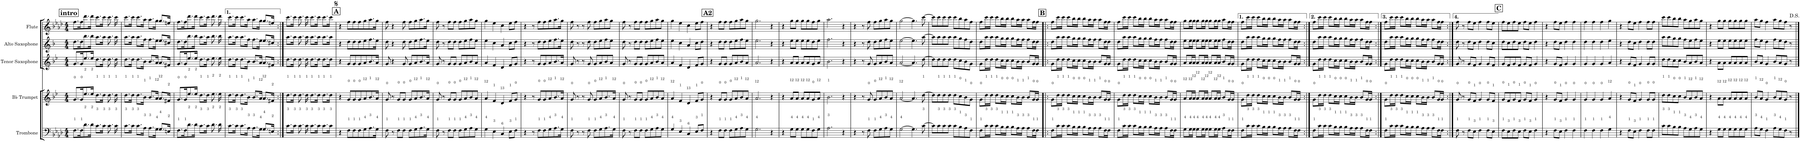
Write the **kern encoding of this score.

**kern	**kern	**kern	**kern	**kern
*part5	*part4	*part3	*part2	*part1
*staff5	*staff4	*staff3	*staff2	*staff1
*I"Trombone	*I"Bb Trumpet	*I"Tenor Saxophone	*I"Alto Saxophone	*I"Flute
*I'Tbn.	*I'Bb Tpt.	*I'T. Sax.	*I'A. Sax.	*I'Fl.
*clefF4	*clefG2	*clefG2	*clefG2	*clefG2
*	*Trd1c2	*Trd8c14	*Trd5c9	*
*k[b-e-a-d-]	*k[b-e-]	*k[b-e-]	*k[b-]	*k[b-e-a-d-]
*M4/4	*M4/4	*M4/4	*M4/4	*M4/4
!!LO:REH:place=s1:a:B:cj:fs=14:t=intro
=1	=1	=1	=1	=1
8.F\L	8.g/L	8.g/L	8.dd\L	8.ff\L
16F\K	16g/K	16g/K	16dd\K	16ff\K
8.d-\	8.ee-/	8.ee-/	8.bb-\	8.ddd-\
16d-\Jk	16ee-/Jk	16ee-/Jk	16bb-\Jk	16ddd-\Jk
8.c\L	8.dd\L	8.dd\L	8.aa\L	8.ccc\L
16c\Jk	16dd\Jk	16dd\Jk	16aa\Jk	16ccc\Jk
8.c\	8.dd\	8.dd\	8.aa\	8.ccc\
16c\	16dd\	16dd\	16aa\	16ccc\
=2	=2	=2	=2	=2
8.c\L	8.dd\L	8.dd\L	8.aa\L	8.ccc\L
16c\Jk	16dd\Jk	16dd\Jk	16aa\Jk	16ccc\Jk
8.c\L	8.dd\L	8.dd\L	8.aa\L	8.ccc\L
16A-\Jk	16b-\Jk	16b-\Jk	16ff\Jk	16aa-\Jk
8.A-\L	8.b-/L	8.b-/L	8.ff\L	8.aa-\L
16G\Jk	16a/Jk	16a/Jk	16ee\Jk	16gg\Jk
8.G/L	8.a/L	8.a/L	8.ee/L	8.gg/L
16En/Jk	16f#X/Jk	16f#X/Jk	16cc#X/Jk	16een/Jk
=3	=3	=3	=3	=3
8.F\L	8.g/L	8.g/L	8.dd\L	8.ff\L
16F\K	16g/K	16g/K	16dd\K	16ff\K
8.d-\	8.ee-/	8.ee-/	8.bb-\	8.ddd-\
16d-\Jk	16ee-/Jk	16ee-/Jk	16bb-\Jk	16ddd-\Jk
8.c\L	8.dd\L	8.dd\L	8.aa\L	8.ccc\L
16c\Jk	16dd\Jk	16dd\Jk	16aa\Jk	16ccc\Jk
8.d-\	8.ee-\	8.ee-\	8.bb-\	8.ddd-\
16d-\	16ee-\	16ee-\	16bb-\	16ddd-\
=4	=4	=4	=4	=4
8.c\L	8.dd\L	8.dd\L	8.aa\L	8.ccc\L
16c\Jk	16dd\Jk	16dd\Jk	16aa\Jk	16ccc\Jk
8.c\L	8.dd\L	8.dd\L	8.aa\L	8.ccc\L
16A-\Jk	16b-\Jk	16b-\Jk	16ff\Jk	16aa-\Jk
8.A-\L	8.b-/L	8.b-/L	8.ff\L	8.aa-\L
16G\Jk	16a/Jk	16a/Jk	16ee\Jk	16gg\Jk
8.G/L	8.a/L	8.a/L	8.ee/L	8.gg/L
16En/Jk	16f#X/Jk	16f#X/Jk	16cc#X/Jk	16een/Jk
=5:|!	=5:|!	=5:|!	=5:|!	=5:|!
8.c\L	8.dd\L	8.dd\L	8.aa\L	8.ccc\L
16c\Jk	16dd\Jk	16dd\Jk	16aa\Jk	16ccc\Jk
8.c\	8.dd\	8.dd\	8.aa\	8.ccc\
16c\	16dd\	16dd\	16aa\	16ccc\
8.c\L	8.dd\L	8.dd\L	8.aa\L	8.ccc\L
16c\Jk	16dd\Jk	16dd\Jk	16aa\Jk	16ccc\Jk
8.c\L	8.dd\L	8.dd\L	8.aa\L	8.ccc\L
16c\Jk	16dd\Jk	16dd\Jk	16aa\Jk	16ccc\Jk
!!LO:REH:place=s1:a:B:cj:fs=14:t=A
=6	=6	=6	=6	=6
4r	4r	4r	4r	4r
8F\L	8g/L	8g/L	8dd\L	8ff\L
8F\	8g/	8g/	8dd\	8ff\
8F\	8g/	8g/	8dd\	8ff\
8G\	8a/	8a/	8ee\	8gg\
8.A-\	8.b-/	8.b-/	8.ff\	8.aa-\
16G\Jk	16a/Jk	16a/Jk	16ee\Jk	16gg\Jk
=7	=7	=7	=7	=7
8F\	8g/	8g/	8dd\	8ff\
8r	8r	4r	4r	4r
8F\L	8g/L	.	.	.
8F\J	8g/J	8g/	8dd\	8ff\
8F\L	8g/L	8g/L	8dd\L	8ff\L
8G\	8a/	8a/	8ee\	8gg\
8.A-\	8.b-/	8.b-/	8.ff\	8.aa-\
16G\Jk	16a/Jk	16a/Jk	16ee\Jk	16gg\Jk
=8	=8	=8	=8	=8
8F\	8g/	8g/	8dd\	8ff\
8r	8r	8r	8r	8r
8F\L	8g/L	8g/L	8dd\L	8ff\L
8F\J	8g/J	8g/J	8dd\J	8ff\J
8F\L	8g/L	8g/L	8dd\L	8ff\L
8G\	8a/	8a/	8ee\	8gg\
8A-\	8b-/	8b-/	8ff\	8aa-\
8G\J	8a/J	8a/J	8ee\J	8gg\J
=9	=9	=9	=9	=9
4G\	4a/	4a/	4ee\	4gg\
4E-\	4f/	4f/	4cc\	4ee-\
4C/	4d/	4d/	4a/	4cc\
8E-\L	8f/L	8f/L	8cc\L	8ee-\L
8F\J	8g/J	8g/J	8dd\J	8ff\J
=10	=10	=10	=10	=10
4r	4r	4r	4r	4r
8r	8r	8r	8r	8r
8F\L	8g/L	8g/L	8dd\L	8ff\L
8F\	8g/	8g/	8dd\	8ff\
8G\	8a/	8a/	8ee\	8gg\
8.A-\	8.b-/	8.b-/	8.ff\	8.aa-\
16G\Jk	16a/Jk	16a/Jk	16ee\Jk	16gg\Jk
=11	=11	=11	=11	=11
8F\	8g/	8g/	8dd\	8ff\
8r	8r	8r	8r	8r
8r	8r	8r	8r	8r
8F\	8g/	8g/	8dd\	8ff\
8F\L	8g/L	8g/L	8dd\L	8ff\L
8G\	8a/	8a/	8ee\	8gg\
8.A-\	8.b-/	8b-/	8ff\	8aa-\
.	.	8a/J	8ee\J	8gg\J
16G\Jk	16a/Jk	.	.	.
=12	=12	=12	=12	=12
8F\	8g/	8g/	8dd\	8ff\
8r	8r	8r	8r	8r
8F\L	8g/L	8g/L	8dd\L	8ff\L
8F\J	8g/J	8g/J	8dd\J	8ff\J
8F\L	8g/L	8g/L	8dd\L	8ff\L
8G\	8a/	8a/	8ee\	8gg\
8A-\	8b-/	8b-/	8ff\	8aa-\
8G\J	8a/J	8a/J	8ee\J	8gg\J
=13	=13	=13	=13	=13
4G/	4a/	4a/	4ee\	4gg\
4E-/	4f/	4f/	4cc\	4ee-\
4C/	4d/	4d/	4a/	4cc\
8E-/L	8f/L	8f/L	8cc\L	8ee-\L
8F/J	8g/J	8g/J	8dd\J	8ff\J
!!LO:REH:place=s1:a:B:cj:fs=14:t=A2
=14	=14	=14	=14	=14
4r	4r	4r	4r	4r
8F\L	8g/L	8g/L	8dd\L	8ff\L
8F\J	8g/J	8g/J	8dd\J	8ff\J
8F\L	8g/L	8g/L	8dd\L	8ff\L
8G\	8a/	8a/	8ee\	8gg\
8A-\	8b-/	8b-/	8ff\	8aa-\
8G\J	8a/J	8a/J	8ee\J	8gg\J
=15	=15	=15	=15	=15
2.G\	2.a/	2.a/	2.ee\	2.gg\
4r	4r	4r	4r	4r
=16	=16	=16	=16	=16
4r	4r	4r	4r	4r
8G\L	8a/L	8a/L	8ee\L	8gg\L
8G\J	8a/J	8a/J	8ee\J	8gg\J
8G\L	8a/L	8a/L	8ee\L	8gg\L
8G\	8a/	8a/	8ee\	8gg\
8F\	8g/	8g/	8dd\	8ff\
8G\J	8a/J	8a/J	8ee\J	8gg\J
=17	=17	=17	=17	=17
2.A-\	2.b-\	2.b-\	2.ff\	2.aa-\
4r	4r	4r	4r	4r
=18	=18	=18	=18	=18
4r	4r	4r	4r	4r
8r	8r	8r	8r	8r
8F\	8g/	8g/	8dd\	8ff\
8F\L	8g/L	8g/L	8dd\L	8ff\L
8G\	8a/	8a/	8ee\	8gg\
8A-\	8b-/	8b-/	8ff\	8aa-\
8G\J	8a/J	8a/J	8ee\J	8gg\J
=19	=19	=19	=19	=19
[2G\	[2a/	[2a/	[2ee\	[2gg\
4.G\]	4.a/]	4.a/]	4.ee\]	4.gg\]
[8c\	[8dd\	[8dd\	[8aa\	[8ccc\
=20	=20	=20	=20	=20
8c\L]	8dd\L]	8dd\L]	8aa\L]	8ccc\L]
8c\	8dd\	8dd\	8aa\	8ccc\
8c\	8dd\	8dd\	8aa\	8ccc\
8c\J	8dd\J	8dd\J	8aa\J	8ccc\J
8c\L	8dd\L	8dd\L	8aa\L	8ccc\L
8B-\	8cc\	8cc\	8gg\	8bb-\
8A-\	8b-\	8b-\	8ff\	8aa-\
8F\J	8g\J	8g\J	8dd\J	8ff\J
=21	=21	=21	=21	=21
8F\L	8g\L	8g\L	8dd\L	8ff\L
16c\L	16dd\L	16dd\L	16aa\L	16ccc\L
16c\JJ	16dd\JJ	16dd\JJ	16aa\JJ	16ccc\JJ
8c\L	8dd\L	8dd\L	8aa\L	8ccc\L
16B-\L	16cc\L	16cc\L	16gg\L	16bb-\L
16B-\JJ	16cc\JJ	16cc\JJ	16gg\JJ	16bb-\JJ
8B-\L	8cc\L	8cc\L	8gg\L	8bb-\L
16A-\L	16b-\L	16b-\L	16ff\L	16aa-\L
16A-\JJ	16b-\JJ	16b-\JJ	16ff\JJ	16aa-\JJ
8A-\L	8b-/L	8b-/L	8ff\L	8aa-\L
16F\L	16g/L	16g/L	16dd\L	16ff\L
16F\JJ	16g/JJ	16g/JJ	16dd\JJ	16ff\JJ
!!LO:REH:place=s1:a:B:cj:fs=14:t=B
=22!|:	=22!|:	=22!|:	=22!|:	=22!|:
8F\L	8g\L	8g\L	8dd\L	8ff\L
16c\L	16dd\L	16dd\L	16aa\L	16ccc\L
16c\JJ	16dd\JJ	16dd\JJ	16aa\JJ	16ccc\JJ
8c\L	8dd\L	8dd\L	8aa\L	8ccc\L
16B-\L	16cc\L	16cc\L	16gg\L	16bb-\L
16B-\JJ	16cc\JJ	16cc\JJ	16gg\JJ	16bb-\JJ
8B-\L	8cc\L	8cc\L	8gg\L	8bb-\L
16A-\L	16b-\L	16b-\L	16ff\L	16aa-\L
16A-\JJ	16b-\JJ	16b-\JJ	16ff\JJ	16aa-\JJ
8A-\L	8b-/L	8b-/L	8ff\L	8aa-\L
16F\L	16g/L	16g/L	16dd\L	16ff\L
16F\JJ	16g/JJ	16g/JJ	16dd\JJ	16ff\JJ
=23	=23	=23	=23	=23
8F\L	8g\L	8g\L	8dd\L	8ff\L
16c\L	16dd\L	16dd\L	16aa\L	16ccc\L
16c\JJ	16dd\JJ	16dd\JJ	16aa\JJ	16ccc\JJ
8c\L	8dd\L	8dd\L	8aa\L	8ccc\L
16B-\L	16cc\L	16cc\L	16gg\L	16bb-\L
16B-\JJ	16cc\JJ	16cc\JJ	16gg\JJ	16bb-\JJ
8B-\L	8cc\L	8cc\L	8gg\L	8bb-\L
16A-\L	16b-\L	16b-\L	16ff\L	16aa-\L
16A-\JJ	16b-\JJ	16b-\JJ	16ff\JJ	16aa-\JJ
8A-\L	8b-/L	8b-/L	8ff\L	8aa-\L
16F\L	16g/L	16g/L	16dd\L	16ff\L
16F\JJ	16g/JJ	16g/JJ	16dd\JJ	16ff\JJ
=24	=24	=24	=24	=24
8G\L	8a/L	8a/L	8ee\L	8gg\L
16G\L	16a/L	16a/L	16ee\L	16gg\L
16G\JJ	16a/JJ	16a/JJ	16ee\JJ	16gg\JJ
8G\L	8a/L	8a/L	8ee\L	8gg\L
16G\L	16a/L	16a/L	16ee\L	16gg\L
16G\JJ	16a/JJ	16a/JJ	16ee\JJ	16gg\JJ
8G\L	8a/L	8a/L	8ee\L	8gg\L
16G\L	16a/L	16a/L	16ee\L	16gg\L
16G\JJ	16a/JJ	16a/JJ	16ee\JJ	16gg\JJ
8A-\L	8b-/L	8b-/L	8ff\L	8aa-\L
16F\L	16g/L	16g/L	16dd\L	16ff\L
16F\JJ	16g/JJ	16g/JJ	16dd\JJ	16ff\JJ
=25	=25	=25	=25	=25
8F\L	8g\L	8g\L	8dd\L	8ff\L
16c\L	16dd\L	16dd\L	16aa\L	16ccc\L
16c\JJ	16dd\JJ	16dd\JJ	16aa\JJ	16ccc\JJ
8c\L	8dd\L	8dd\L	8aa\L	8ccc\L
16B-\L	16cc\L	16cc\L	16gg\L	16bb-\L
16B-\JJ	16cc\JJ	16cc\JJ	16gg\JJ	16bb-\JJ
8B-\L	8cc\L	8cc\L	8gg\L	8bb-\L
16A-\L	16b-\L	16b-\L	16ff\L	16aa-\L
16A-\JJ	16b-\JJ	16b-\JJ	16ff\JJ	16aa-\JJ
8A-\L	8b-/L	8b-/L	8ff\L	8aa-\L
16F\L	16g/L	16g/L	16dd\L	16ff\L
16F\JJ	16g/JJ	16g/JJ	16dd\JJ	16ff\JJ
=26:|!	=26:|!	=26:|!	=26:|!	=26:|!
8F\L	8g\L	8g\L	8dd\L	8ff\L
16c\L	16dd\L	16dd\L	16aa\L	16ccc\L
16c\JJ	16dd\JJ	16dd\JJ	16aa\JJ	16ccc\JJ
8c\L	8dd\L	8dd\L	8aa\L	8ccc\L
16B-\L	16cc\L	16cc\L	16gg\L	16bb-\L
16B-\JJ	16cc\JJ	16cc\JJ	16gg\JJ	16bb-\JJ
8B-\L	8cc\L	8cc\L	8gg\L	8bb-\L
16A-\L	16b-\L	16b-\L	16ff\L	16aa-\L
16A-\JJ	16b-\JJ	16b-\JJ	16ff\JJ	16aa-\JJ
8A-\L	8b-/L	8b-/L	8ff\L	8aa-\L
16F\L	16g/L	16g/L	16dd\L	16ff\L
16F\JJ	16g/JJ	16g/JJ	16dd\JJ	16ff\JJ
=27:|!	=27:|!	=27:|!	=27:|!	=27:|!
8F\L	8g\L	8g\L	8dd\L	8ff\L
16c\L	16dd\L	16dd\L	16aa\L	16ccc\L
16c\JJ	16dd\JJ	16dd\JJ	16aa\JJ	16ccc\JJ
8c\L	8dd\L	8dd\L	8aa\L	8ccc\L
16B-\L	16cc\L	16cc\L	16gg\L	16bb-\L
16B-\JJ	16cc\JJ	16cc\JJ	16gg\JJ	16bb-\JJ
8B-\L	8cc\L	8cc\L	8gg\L	8bb-\L
16A-\L	16b-\L	16b-\L	16ff\L	16aa-\L
16A-\JJ	16b-\JJ	16b-\JJ	16ff\JJ	16aa-\JJ
8A-\L	8b-/L	8b-/L	8ff\L	8aa-\L
16F\L	16g/L	16g/L	16dd\L	16ff\L
16F\JJ	16g/JJ	16g/JJ	16dd\JJ	16ff\JJ
=28:|!	=28:|!	=28:|!	=28:|!	=28:|!
8F\	8g/	8g/	8dd\	8ff\
8r	8r	8r	8r	8r
8F\L	8g/L	8g/L	8dd\L	8ff\L
8E-\J	8f/J	8f/J	8cc\J	8ee-\J
4F\	4g/	4g/	4dd\	4ff\
8F\L	8g/L	8g/L	8dd\L	8ff\L
8E-\J	8f/J	8f/J	8cc\J	8ee-\J
!!LO:REH:place=s1:a:B:cj:fs=14:t=C
=29	=29	=29	=29	=29
8F\L	8g/L	8g/L	8dd\L	8ff\L
8E-\	8f/	8f/	8cc\	8ee-\
8F\	8g/	8g/	8dd\	8ff\
8E-\J	8f/J	8f/J	8cc\J	8ee-\J
8F\L	8g/L	8g/L	8dd\L	8ff\L
8E-\J	8f/J	8f/J	8cc\J	8ee-\J
4F\	4g/	4g/	4dd\	4ff\
=30	=30	=30	=30	=30
4r	4r	4r	4r	4r
8F\L	8g/L	8g/L	8dd\L	8ff\L
8E-\J	8f/J	8f/J	8cc\J	8ee-\J
4F\	4g/	4g/	4dd\	4ff\
4F\	4g/	4g/	4dd\	4ff\
=31	=31	=31	=31	=31
4F\	4g/	4g/	4dd\	4ff\
4F\	4g/	4g/	4dd\	4ff\
4F\	4g/	4g/	4dd\	4ff\
4G\	4a/	4a/	4ee\	4gg\
=32	=32	=32	=32	=32
4r	4r	4r	4r	4r
8F\L	8g/L	8g/L	8dd\L	8ff\L
8E-\J	8f/J	8f/J	8cc\J	8ee-\J
4F\	4g/	4g/	4dd\	4ff\
8F\L	8g/L	8g/L	8dd\L	8ff\L
8F\J	8g/J	8g/J	8dd\J	8ff\J
=33	=33	=33	=33	=33
8c\L	8dd\L	8dd\L	8aa\L	8ccc\L
8c\	8dd\	8dd\	8aa\	8ccc\
8B-\	8cc\	8cc\	8gg\	8bb-\
8B-\J	8cc\J	8cc\J	8gg\J	8bb-\J
8A-\L	8b-/L	8b-/L	8ff\L	8aa-\L
8G\	8a/	8a/	8ee\	8gg\
8A-\	8b-/	8b-/	8ff\	8aa-\
8G\J	8a/J	8a/J	8ee\J	8gg\J
=34	=34	=34	=34	=34
4r	4r	4r	4r	4r
8G\L	8a\L	8a\L	8ee\L	8gg\L
8G\J	8a\J	8a\J	8ee\J	8gg\J
8G\L	8a/L	8a/L	8ee\L	8gg\L
8G\	8a/	8a/	8ee\	8gg\
8G\	8a/	8a/	8ee\	8gg\
8G\J	8a/J	8a/J	8ee\J	8gg\J
=35	=35	=35	=35	=35
8A-\L	8b-/L	8b-/L	8ff\L	8aa-\L
8G\J	8a/J	8a/J	8ee\J	8gg\J
4F\	4g/	4g/	4dd\	4ff\
8A-\L	8b-/L	8b-/L	8ff\L	8aa-\L
8G\	8a/	8a/	8ee\	8gg\
8F\J	8g/J	8g/J	8dd\J	8ff\J
8r	8r	8r	8r	8r
==	==	==	==	==
*-	*-	*-	*-	*-
